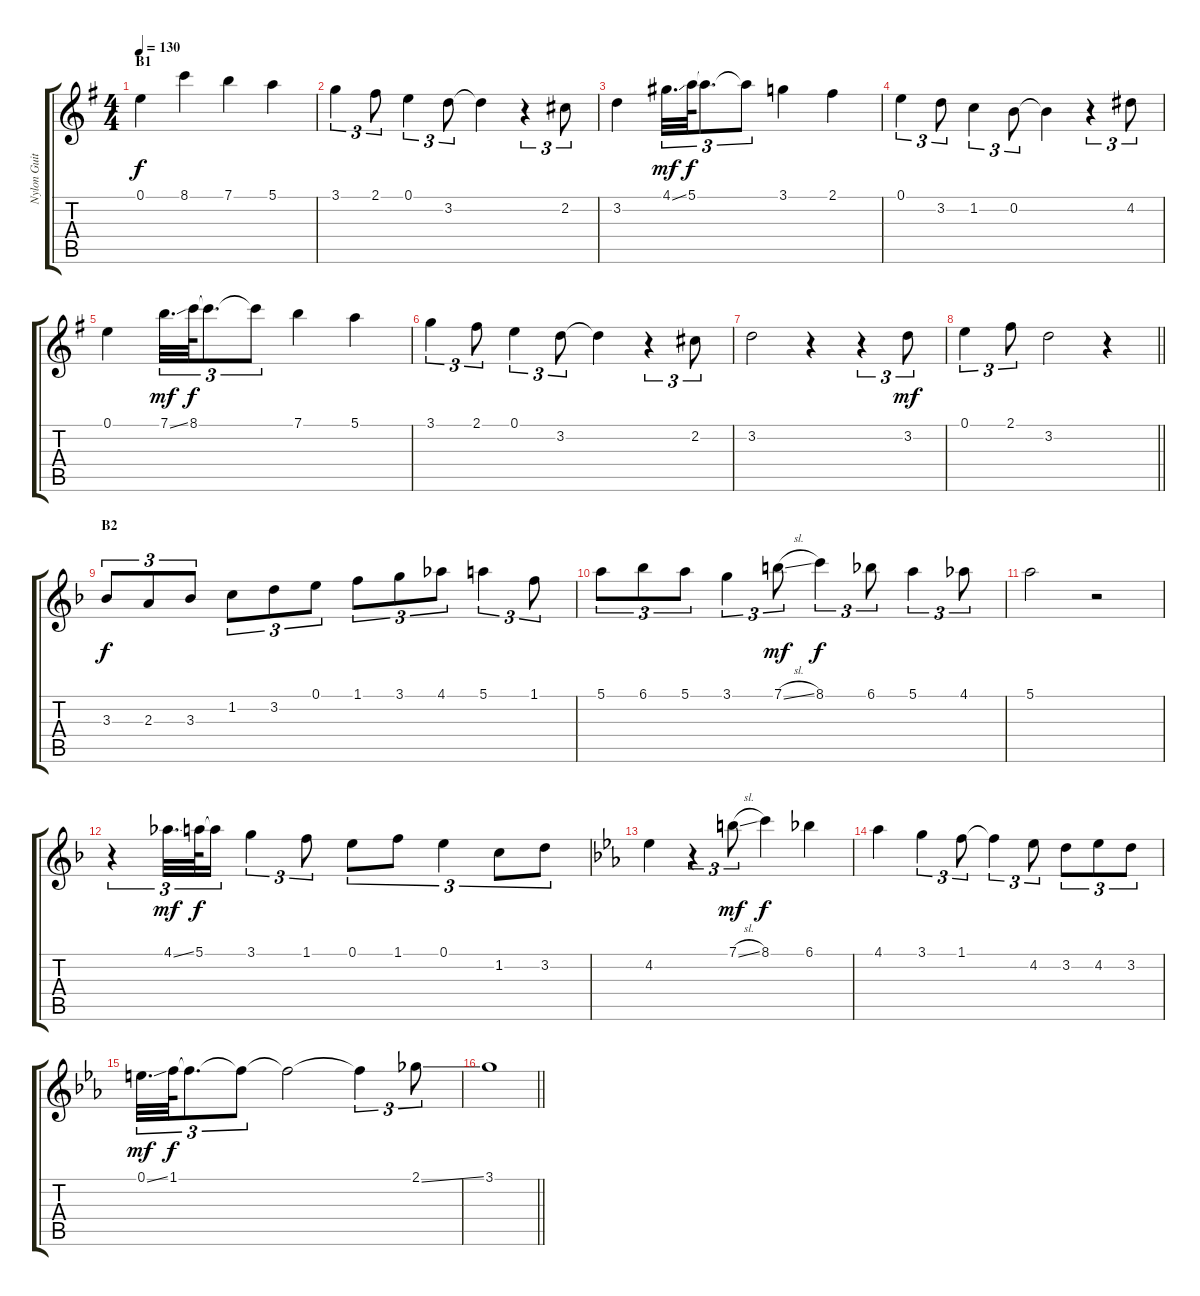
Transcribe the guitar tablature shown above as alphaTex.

\track ("Nylon Guitar" "Nylon Guit") {instrument acousticguitarnylon}
\staff {score tabs}
\tuning (E4 B3 G3 D3 A2 E2) {hide}
\ts (4 4)
\section ("" "B1")
\tempo 130
\clef g2
\ks g
0.1.4{dy f} 8.1.4 7.1.4 5.1.4 |
3.1.4{tu (3 2)} 2.1.8{tu (3 2)} 0.1.4{tu (3 2)} 3.2.8{tu (3 2)} 3.2{t}.4 r.4{tu (3 2)} 2.2.8{tu (3 2)} |
3.2.4 4.1{ss}.32{d tu (3 2) dy mf} 5.1.64{tu (3 2) dy f} 5.1{t}.8{d tu (3 2)} 5.1{t}.8{tu (3 2)} 3.1.4 2.1.4 |
0.1.4{tu (3 2)} 3.2.8{tu (3 2)} 1.2.4{tu (3 2)} 0.2.8{tu (3 2)} 0.2{t}.4 r.4{tu (3 2)} 4.2.8{tu (3 2)} |
0.1.4 7.1{ss}.32{d tu (3 2) dy mf} 8.1.64{tu (3 2) dy f} 8.1{t}.8{d tu (3 2)} 8.1{t}.8{tu (3 2)} 7.1.4 5.1.4 |
3.1.4{tu (3 2)} 2.1.8{tu (3 2)} 0.1.4{tu (3 2)} 3.2.8{tu (3 2)} 3.2{t}.4 r.4{tu (3 2)} 2.2.8{tu (3 2)} |
3.2.2 r.4 r.4{tu (3 2)} 3.2.8{tu (3 2) dy mf} |
\barLineRight lightlight
0.1.4{tu (3 2)} 2.1.8{tu (3 2)} 3.2.2 r.4 |
\section ("" "B2")
\ks f
3.3.8{tu (3 2) dy f} 2.3.8{tu (3 2)} 3.3.8{tu (3 2)} 1.2.8{tu (3 2)} 3.2.8{tu (3 2)} 0.1.8{tu (3 2)} 1.1.8{tu (3 2)} 3.1.8{tu (3 2)} 4.1.8{tu (3 2)} 5.1.4{tu (3 2)} 1.1.8{tu (3 2)} |
5.1.8{tu (3 2)} 6.1.8{tu (3 2)} 5.1.8{tu (3 2)} 3.1.4{tu (3 2)} 7.1{sl}.8{tu (3 2) dy mf} 8.1.4{tu (3 2) dy f} 6.1.8{tu (3 2)} 5.1.4{tu (3 2)} 4.1.8{tu (3 2)} |
5.1.2 r.2 |
r.4{tu (3 2)} 4.1{ss}.32{d tu (3 2) dy mf} 5.1.64{tu (3 2) dy f} 5.1{t}.16{tu (3 2)} 3.1.4{tu (3 2)} 1.1.8{tu (3 2)} 0.1.8{tu (3 2)} 1.1.8{tu (3 2)} 0.1.4{tu (3 2)} 1.2.8{tu (3 2)} 3.2.8{tu (3 2)} |
\ks eb
4.2.4 r.4{tu (3 2)} 7.1{sl}.8{tu (3 2) dy mf} 8.1.4{dy f} 6.1.4 |
4.1.4 3.1.4{tu (3 2)} 1.1.8{tu (3 2)} 1.1{t}.4{tu (3 2)} 4.2.8{tu (3 2)} 3.2.8{tu (3 2)} 4.2.8{tu (3 2)} 3.2.8{tu (3 2)} |
0.1{ss}.32{d tu (3 2) dy mf} 1.1.64{tu (3 2) dy f} 1.1{t}.8{d tu (3 2)} 1.1{t}.8{tu (3 2)} 1.1{t}.2 1.1{t}.4{tu (3 2)} 2.1{ss}.8{tu (3 2)} |
\barLineRight lightlight
3.1.1
